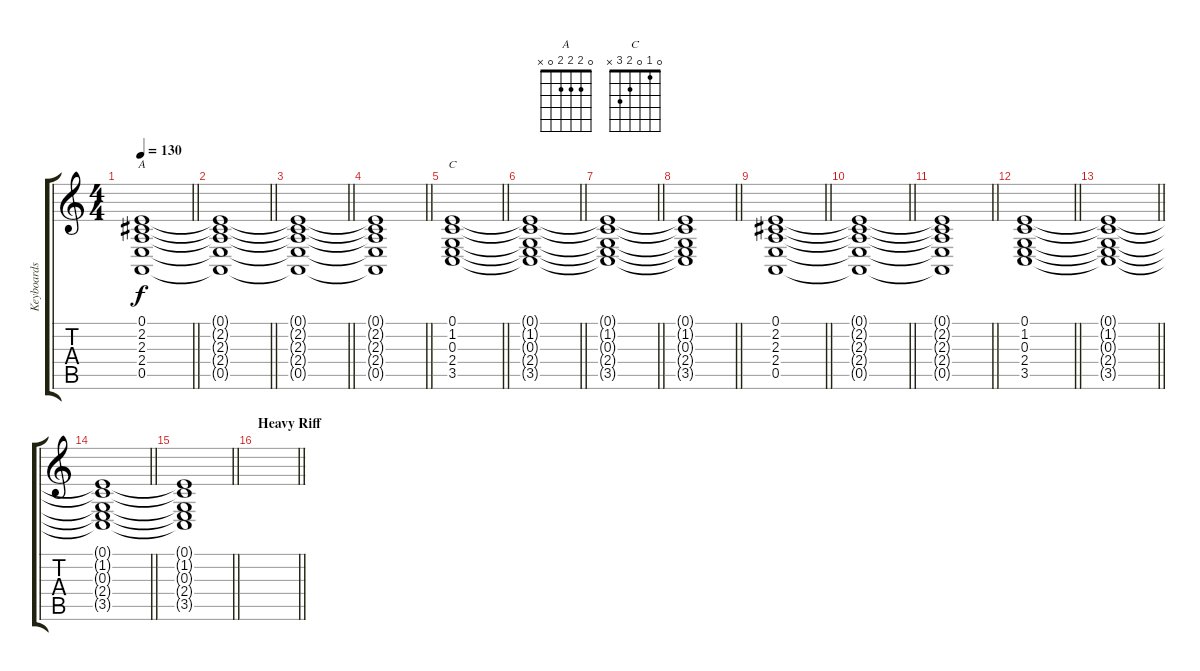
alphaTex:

\track ("Keyboards 1" "Keyboards ") {instrument synthstrings1}
\staff {score tabs}
\tuning (E4 B3 G3 D3 A2 E2) {hide}
\chord ("A" 0 2 2 2 0 x)
\chord ("C" 0 1 0 2 3 x)
\ts (4 4)
\tempo 130
\clef g2
\barLineRight lightlight
\ks c
(0.1 2.2 2.3 2.4 0.5).1{ch "A" dy f} |
\barLineRight lightlight
(0.1{t} 2.2{t} 2.3{t} 2.4{t} 0.5{t}).1 |
\barLineRight lightlight
(0.1{t} 2.2{t} 2.3{t} 2.4{t} 0.5{t}).1 |
\barLineRight lightlight
(0.1{t} 2.2{t} 2.3{t} 2.4{t} 0.5{t}).1 |
\barLineRight lightlight
(0.1 1.2 0.3 2.4 3.5).1{ch "C"} |
\barLineRight lightlight
(0.1{t} 1.2{t} 0.3{t} 2.4{t} 3.5{t}).1 |
\barLineRight lightlight
(0.1{t} 1.2{t} 0.3{t} 2.4{t} 3.5{t}).1 |
\barLineRight lightlight
(0.1{t} 1.2{t} 0.3{t} 2.4{t} 3.5{t}).1 |
\barLineRight lightlight
(0.1 2.2 2.3 2.4 0.5).1 |
\barLineRight lightlight
(0.1{t} 2.2{t} 2.3{t} 2.4{t} 0.5{t}).1 |
\barLineRight lightlight
(0.1{t} 2.2{t} 2.3{t} 2.4{t} 0.5{t}).1 |
\barLineRight lightlight
(0.1 1.2 0.3 2.4 3.5).1 |
\barLineRight lightlight
(0.1{t} 1.2{t} 0.3{t} 2.4{t} 3.5{t}).1 |
\barLineRight lightlight
(0.1{t} 1.2{t} 0.3{t} 2.4{t} 3.5{t}).1 |
\barLineRight lightlight
(0.1{t} 1.2{t} 0.3{t} 2.4{t} 3.5{t}).1 |
\section ("" "Heavy Riff")
\barLineRight lightlight
